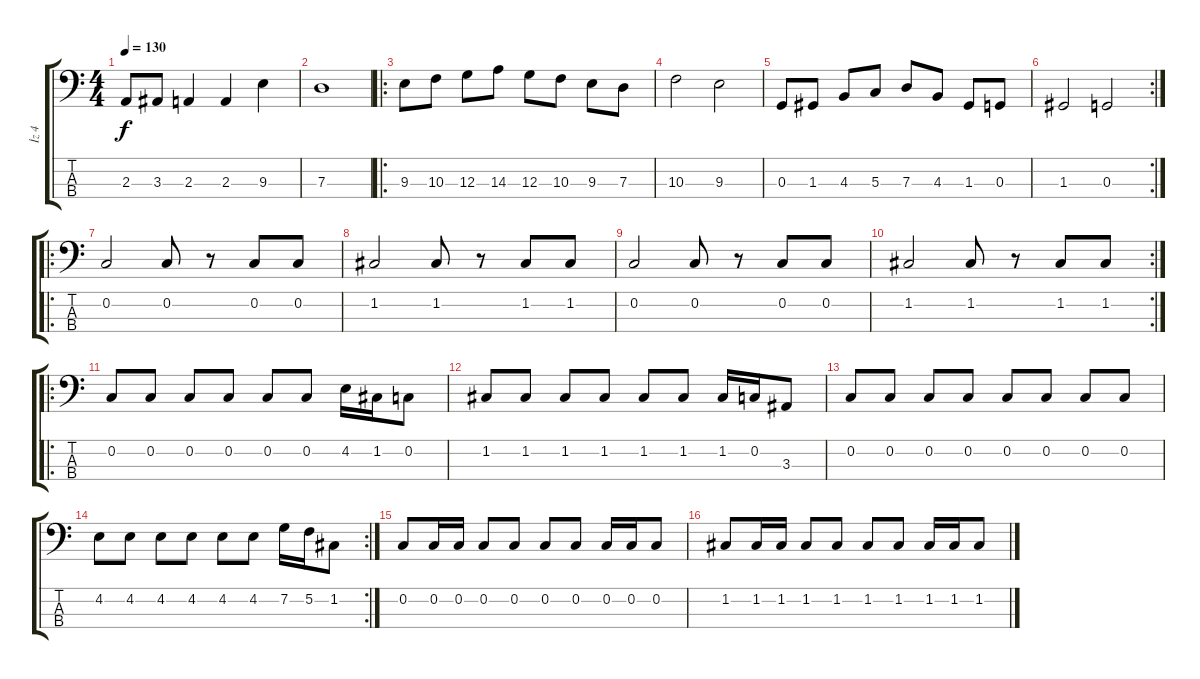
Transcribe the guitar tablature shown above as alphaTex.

\track ("İz 4" "İz 4") {instrument electricbasspick}
\staff {score tabs}
\tuning (F2 C2 G1 D1) {hide}
\ts (4 4)
\tempo 130
\clef f4
\ks c
2.3.8{dy f} 3.3.8 2.3.4 2.3.4 9.3.4 |
7.3.1 |
\ro
9.3.8 10.3.8 12.3.8 14.3.8 12.3.8 10.3.8 9.3.8 7.3.8 |
10.3.2 9.3.2 |
0.3.8 1.3.8 4.3.8 5.3.8 7.3.8 4.3.8 1.3.8 0.3.8 |
\rc 2
1.3.2 0.3.2 |
\ro
0.2.2 0.2.8 r.8 0.2.8 0.2.8 |
1.2.2 1.2.8 r.8 1.2.8 1.2.8 |
0.2.2 0.2.8 r.8 0.2.8 0.2.8 |
\rc 2
1.2.2 1.2.8 r.8 1.2.8 1.2.8 |
\ro
0.2.8 0.2.8 0.2.8 0.2.8 0.2.8 0.2.8 4.2.16 1.2.16 0.2.8 |
1.2.8 1.2.8 1.2.8 1.2.8 1.2.8 1.2.8 1.2.16 0.2.16 3.3.8 |
0.2.8 0.2.8 0.2.8 0.2.8 0.2.8 0.2.8 0.2.8 0.2.8 |
\rc 2
4.2.8 4.2.8 4.2.8 4.2.8 4.2.8 4.2.8 7.2.16 5.2.16 1.2.8 |
0.2.8 0.2.16 0.2.16 0.2.8 0.2.8 0.2.8 0.2.8 0.2.16 0.2.16 0.2.8 |
1.2.8 1.2.16 1.2.16 1.2.8 1.2.8 1.2.8 1.2.8 1.2.16 1.2.16 1.2.8
